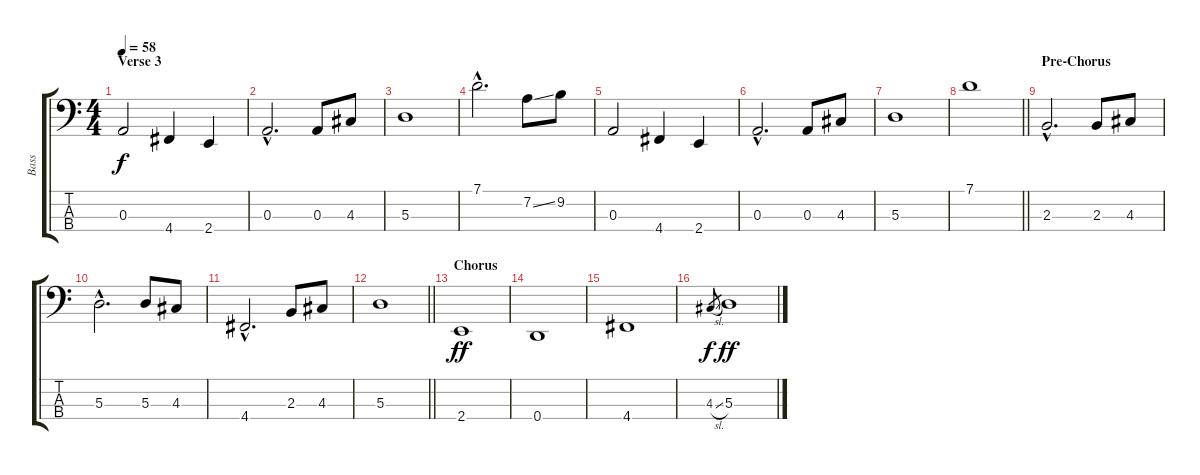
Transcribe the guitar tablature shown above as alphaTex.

\track ("Bass" "Bass") {instrument electricbassfinger}
\staff {score tabs}
\tuning (G2 D2 A1 D1) {hide}
\ts (4 4)
\section ("" "Verse 3")
\tempo 58
\clef f4
\ks c
0.3.2{dy f} 4.4.4 2.4.4 |
0.3{hac}.2{d} 0.3.8 4.3.8 |
5.3.1 |
7.1{hac}.2{d} 7.2{ss}.8 9.2.8 |
0.3.2 4.4.4 2.4.4 |
0.3{hac}.2{d} 0.3.8 4.3.8 |
5.3.1 |
\barLineRight lightlight
7.1.1 |
\section ("" "Pre-Chorus")
2.3{hac}.2{d} 2.3.8 4.3.8 |
5.3{hac}.2{d} 5.3.8 4.3.8 |
4.4{hac}.2{d} 2.3.8 4.3.8 |
\barLineRight lightlight
5.3.1 |
\section ("" "Chorus")
2.4.1{dy ff} |
0.4.1 |
4.4.1 |
4.3{sl}.8{gr dy f} 5.3.1{dy ff}
